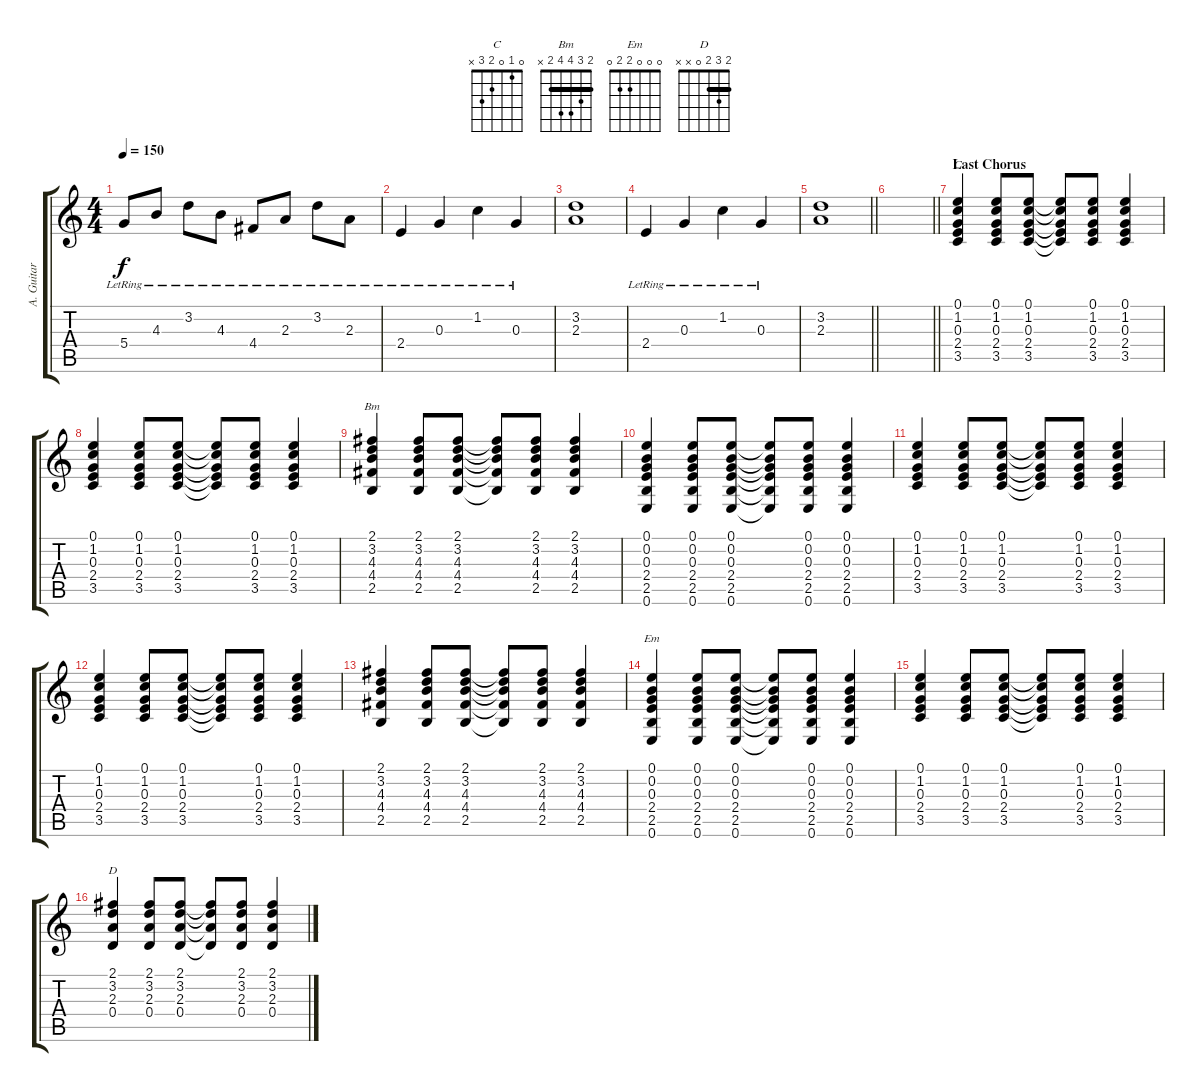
\track ("A. Guitar" "A. Guitar") {instrument acousticguitarsteel}
\staff {score tabs}
\tuning (E4 B3 G3 D3 A2 E2) {hide}
\chord ("C" 0 1 0 2 3 x)
\chord ("Bm" 2 3 4 4 2 x) {barre 2}
\chord ("Em" 0 0 0 2 2 0)
\chord ("D" 2 3 2 0 x x) {barre 2}
\ts (4 4)
\tempo 150
\clef g2
\ks c
5.4{lr}.8{dy f} 4.3{lr}.8 3.2{lr}.8 4.3{lr}.8 4.4{lr}.8 2.3{lr}.8 3.2{lr}.8 2.3{lr}.8 |
2.4{lr}.4 0.3{lr}.4 1.2{lr}.4 0.3{lr}.4 |
(3.2 2.3).1 |
2.4{lr}.4 0.3{lr}.4 1.2{lr}.4 0.3{lr}.4 |
\barLineRight lightlight
(3.2 2.3).1 |
\barLineRight lightlight
|
\section ("" "Last Chorus")
(0.1 1.2 0.3 2.4 3.5).4{ch "C"} (0.1 1.2 0.3 2.4 3.5).8 (0.1 1.2 0.3 2.4 3.5).8 (0.1{t} 1.2{t} 0.3{t} 2.4{t} 3.5{t}).8 (0.1 1.2 0.3 2.4 3.5).8 (0.1 1.2 0.3 2.4 3.5).4 |
(0.1 1.2 0.3 2.4 3.5).4 (0.1 1.2 0.3 2.4 3.5).8 (0.1 1.2 0.3 2.4 3.5).8 (0.1{t} 1.2{t} 0.3{t} 2.4{t} 3.5{t}).8 (0.1 1.2 0.3 2.4 3.5).8 (0.1 1.2 0.3 2.4 3.5).4 |
(2.1 3.2 4.3 4.4 2.5).4{ch "Bm"} (2.1 3.2 4.3 4.4 2.5).8 (2.1 3.2 4.3 4.4 2.5).8 (2.1{t} 3.2{t} 4.3{t} 4.4{t} 2.5{t}).8 (2.1 3.2 4.3 4.4 2.5).8 (2.1 3.2 4.3 4.4 2.5).4 |
(0.1 0.2 0.3 2.4 2.5 0.6).4 (0.1 0.2 0.3 2.4 2.5 0.6).8 (0.1 0.2 0.3 2.4 2.5 0.6).8 (0.1{t} 0.2{t} 0.3{t} 2.4{t} 2.5{t} 0.6{t}).8 (0.1 0.2 0.3 2.4 2.5 0.6).8 (0.1 0.2 0.3 2.4 2.5 0.6).4 |
(0.1 1.2 0.3 2.4 3.5).4 (0.1 1.2 0.3 2.4 3.5).8 (0.1 1.2 0.3 2.4 3.5).8 (0.1{t} 1.2{t} 0.3{t} 2.4{t} 3.5{t}).8 (0.1 1.2 0.3 2.4 3.5).8 (0.1 1.2 0.3 2.4 3.5).4 |
(0.1 1.2 0.3 2.4 3.5).4 (0.1 1.2 0.3 2.4 3.5).8 (0.1 1.2 0.3 2.4 3.5).8 (0.1{t} 1.2{t} 0.3{t} 2.4{t} 3.5{t}).8 (0.1 1.2 0.3 2.4 3.5).8 (0.1 1.2 0.3 2.4 3.5).4 |
(2.1 3.2 4.3 4.4 2.5).4 (2.1 3.2 4.3 4.4 2.5).8 (2.1 3.2 4.3 4.4 2.5).8 (2.1{t} 3.2{t} 4.3{t} 4.4{t} 2.5{t}).8 (2.1 3.2 4.3 4.4 2.5).8 (2.1 3.2 4.3 4.4 2.5).4 |
(0.1 0.2 0.3 2.4 2.5 0.6).4{ch "Em"} (0.1 0.2 0.3 2.4 2.5 0.6).8 (0.1 0.2 0.3 2.4 2.5 0.6).8 (0.1{t} 0.2{t} 0.3{t} 2.4{t} 2.5{t} 0.6{t}).8 (0.1 0.2 0.3 2.4 2.5 0.6).8 (0.1 0.2 0.3 2.4 2.5 0.6).4 |
(0.1 1.2 0.3 2.4 3.5).4 (0.1 1.2 0.3 2.4 3.5).8 (0.1 1.2 0.3 2.4 3.5).8 (0.1{t} 1.2{t} 0.3{t} 2.4{t} 3.5{t}).8 (0.1 1.2 0.3 2.4 3.5).8 (0.1 1.2 0.3 2.4 3.5).4 |
(2.1 3.2 2.3 0.4).4{ch "D"} (2.1 3.2 2.3 0.4).8 (2.1 3.2 2.3 0.4).8 (2.1{t} 3.2{t} 2.3{t} 0.4{t}).8 (2.1 3.2 2.3 0.4).8 (2.1 3.2 2.3 0.4).4
